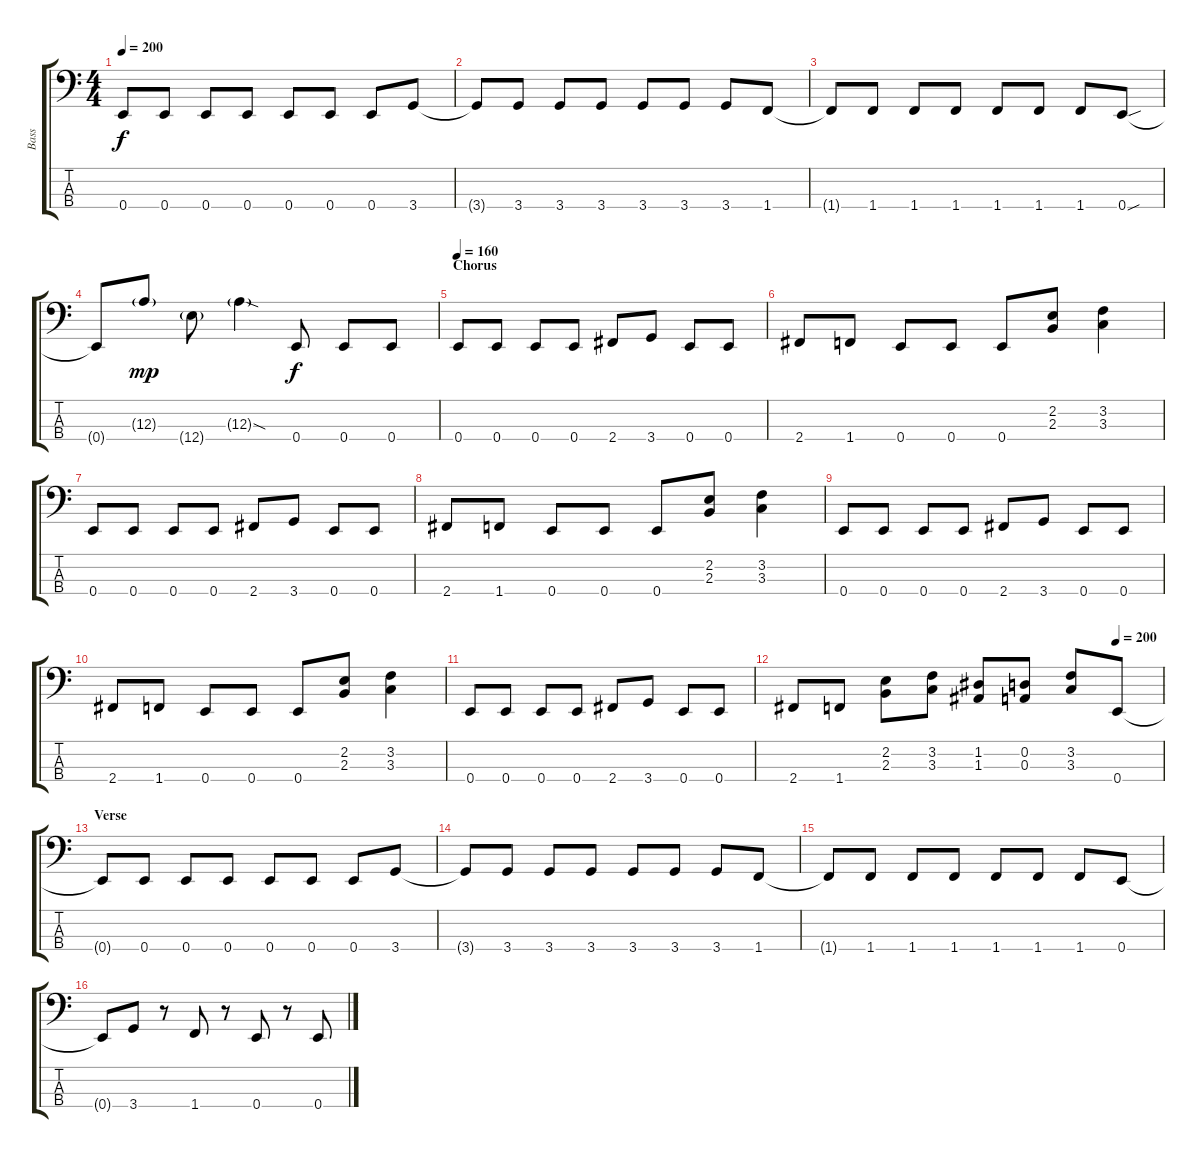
\track ("Bass" "Bass") {instrument electricbasspick}
\staff {score tabs}
\tuning (G2 D2 A1 E1) {hide}
\ts (4 4)
\tempo 200
\clef f4
\ks c
0.4{t}.8{dy f} 0.4.8 0.4.8 0.4.8 0.4.8 0.4.8 0.4.8 3.4.8 |
3.4{t}.8 3.4.8 3.4.8 3.4.8 3.4.8 3.4.8 3.4.8 1.4.8 |
1.4{t}.8 1.4.8 1.4.8 1.4.8 1.4.8 1.4.8 1.4.8 0.4{sou}.8 |
0.4{t}.8 12.3{g}.8{dy mp} 12.4{g}.8 12.3{sod g}.4 0.4.8{dy f} 0.4.8 0.4.8 |
\section ("" "Chorus")
\tempo 160
0.4.8 0.4.8 0.4.8 0.4.8 2.4.8 3.4.8 0.4.8 0.4.8 |
2.4.8 1.4.8 0.4.8 0.4.8 0.4.8 (2.2 2.3).8 (3.2 3.3).4 |
0.4.8 0.4.8 0.4.8 0.4.8 2.4.8 3.4.8 0.4.8 0.4.8 |
2.4.8 1.4.8 0.4.8 0.4.8 0.4.8 (2.2 2.3).8 (3.2 3.3).4 |
0.4.8 0.4.8 0.4.8 0.4.8 2.4.8 3.4.8 0.4.8 0.4.8 |
2.4.8 1.4.8 0.4.8 0.4.8 0.4.8 (2.2 2.3).8 (3.2 3.3).4 |
0.4.8 0.4.8 0.4.8 0.4.8 2.4.8 3.4.8 0.4.8 0.4.8 |
\tempo (200 0.875)
2.4.8 1.4.8 (2.2 2.3).8 (3.2 3.3).8 (1.2 1.3).8 (0.2 0.3).8 (3.2 3.3).8 0.4.8 |
\section ("" "Verse")
0.4{t}.8 0.4.8 0.4.8 0.4.8 0.4.8 0.4.8 0.4.8 3.4.8 |
3.4{t}.8 3.4.8 3.4.8 3.4.8 3.4.8 3.4.8 3.4.8 1.4.8 |
1.4{t}.8 1.4.8 1.4.8 1.4.8 1.4.8 1.4.8 1.4.8 0.4.8 |
0.4{t}.8 3.4.8 r.8 1.4.8 r.8 0.4.8 r.8 0.4.8
